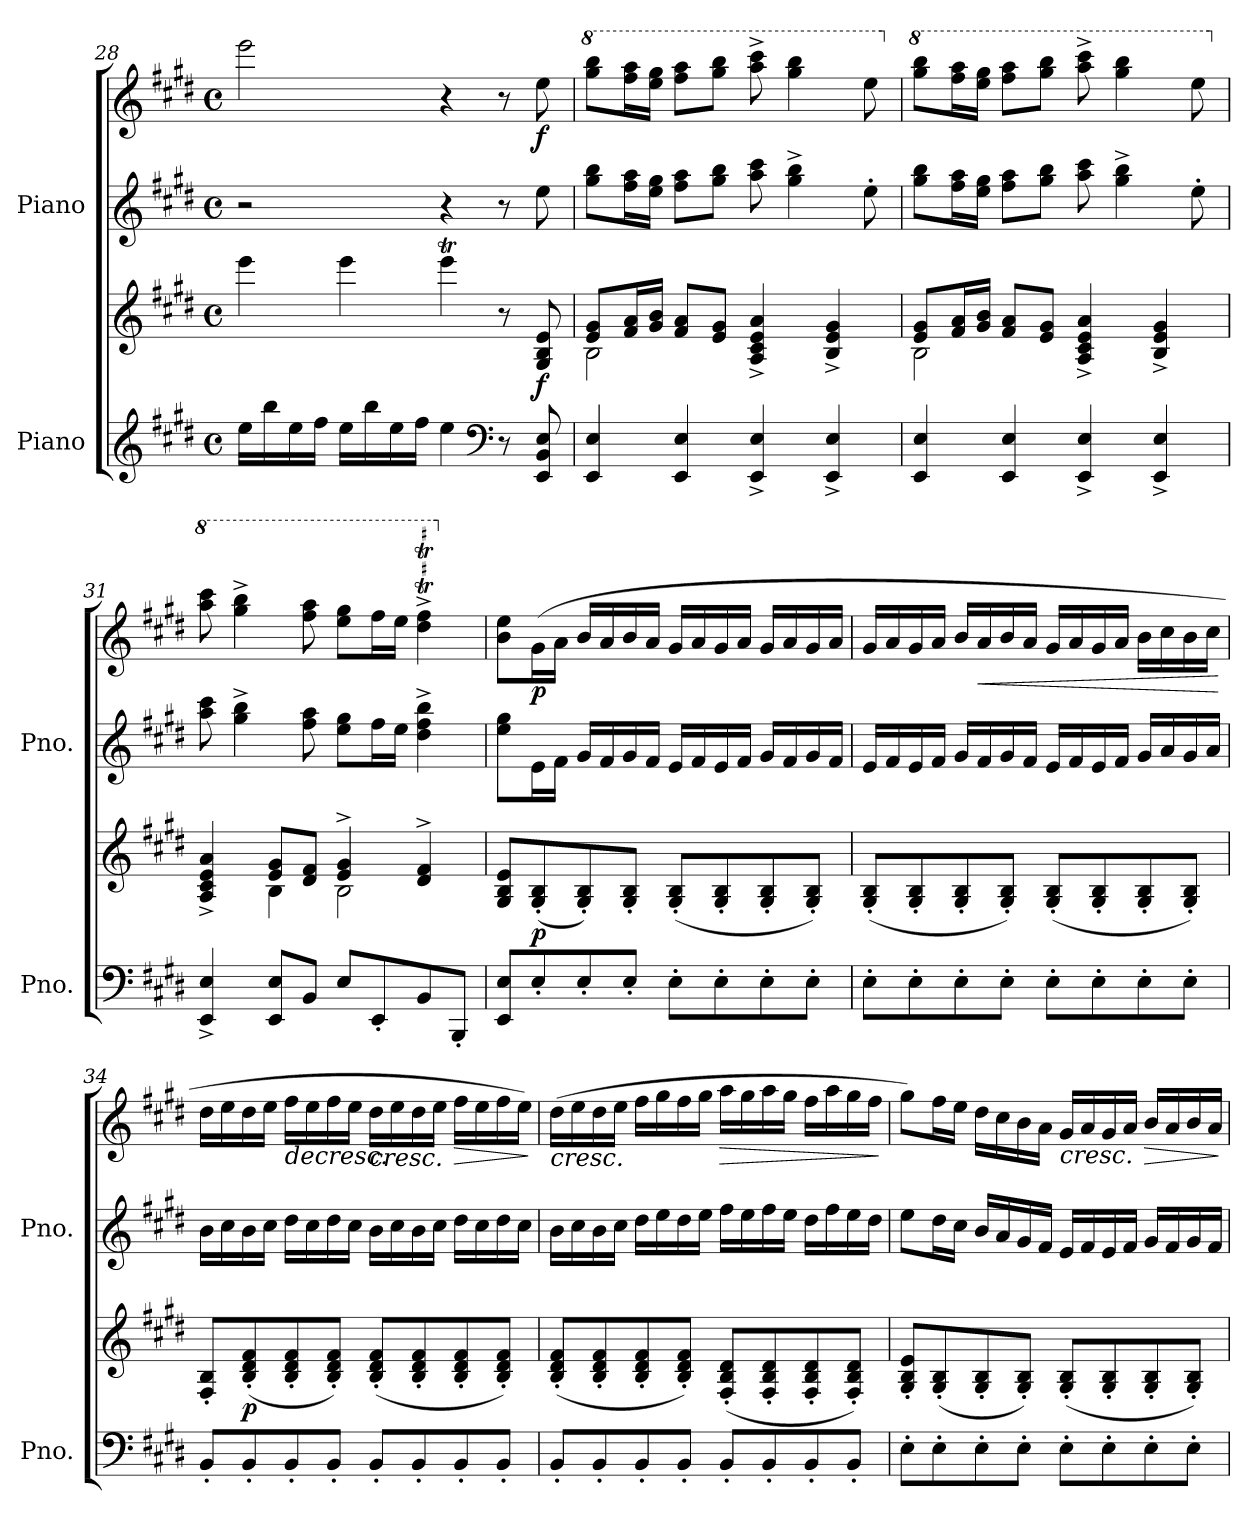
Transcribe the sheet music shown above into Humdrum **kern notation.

**kern	**kern	**dynam	**kern	**kern	**dynam
*part2	*part2	*part2	*part1	*part1	*part1
*staff4	*staff3	*staff3/4	*staff2	*staff1	*staff1/2
*I"Piano	*	*	*I"Piano	*	*
*I'Pno.	*	*	*I'Pno.	*	*
*clefG2	*clefG2	*	*clefG2	*clefG2	*
*k[f#c#g#d#]	*k[f#c#g#d#]	*	*k[f#c#g#d#]	*k[f#c#g#d#]	*
*M4/4	*M4/4	*	*M4/4	*M4/4	*
*met(c)	*met(c)	*	*met(c)	*met(c)	*
=28	=28	=28	=28	=28	=28
16ee\LL	4eee\	.	2r	2eee\	.
16bb\	.	.	.	.	.
16ee\	.	.	.	.	.
16ff#\JJ	.	.	.	.	.
16ee\LL	4eee\	.	.	.	.
16bb\	.	.	.	.	.
16ee\	.	.	.	.	.
16ff#\JJ	.	.	.	.	.
4ee\	4eeeT\	.	4r	4r	.
*clefF4	*	*	*	*	*
8r	8r	.	8r	8r	.
!	!	!LO:DY:b	!	!	!LO:DY:b
8EE/ 8BB/ 8E/	8G#/ 8B/ 8e/	f	8ee\	8ee\	f
!!LO:PB:g=z
=29	=29	=29	=29	=29	=29
*	*^	*	*	*	*
*	*	*	*	*	*8va	*
4EE/ 4E/	8e/ 8g#/L	2B\	.	8gg#\ 8bb\L	8ggg#\ 8bbb\L	.
.	16f#/ 16a/L	.	.	16ff#\ 16aa\L	16fff#\ 16aaa\L	.
.	16g#/ 16b/JJ	.	.	16ee\ 16gg#\JJ	16eee\ 16ggg#\JJ	.
4EE/ 4E/	8f#/ 8a/L	.	.	8ff#\ 8aa\L	8fff#\ 8aaa\L	.
.	8e/ 8g#/J	.	.	8gg#\ 8bb\J	8ggg#\ 8bbb\J	.
4EE/^ 4E/^	4A/^ 4c#/^ 4e/^ 4a/^	2ryy	.	8aa\ 8ccc#\	8aaa\^ 8cccc#\^	.
.	.	.	.	4gg#\^ 4bb\^	4ggg#\ 4bbb\	.
4EE/^ 4E/^	4B/^ 4e/^ 4g#/^	.	.	.	.	.
.	.	.	.	8ee'\	8eee\	.
=30	=30	=30	=30	=30	=30	=30
*	*	*	*	*	*X8va	*
*	*	*	*	*	*8va	*
4EE/ 4E/	8e/ 8g#/L	2B\	.	8gg#\ 8bb\L	8ggg#\ 8bbb\L	.
.	16f#/ 16a/L	.	.	16ff#\ 16aa\L	16fff#\ 16aaa\L	.
.	16g#/ 16b/JJ	.	.	16ee\ 16gg#\JJ	16eee\ 16ggg#\JJ	.
4EE/ 4E/	8f#/ 8a/L	.	.	8ff#\ 8aa\L	8fff#\ 8aaa\L	.
.	8e/ 8g#/J	.	.	8gg#\ 8bb\J	8ggg#\ 8bbb\J	.
4EE/^ 4E/^	4A/^ 4c#/^ 4e/^ 4a/^	2ryy	.	8aa\ 8ccc#\	8aaa\^ 8cccc#\^	.
.	.	.	.	4gg#\^ 4bb\^	4ggg#\ 4bbb\	.
4EE/^ 4E/^	4B/^ 4e/^ 4g#/^	.	.	.	.	.
.	.	.	.	8ee'\	8eee\	.
=31	=31	=31	=31	=31	=31	=31
*	*	*	*	*	*X8va	*
*	*	*	*	*	*8va	*
4EE/^ 4E/^	4A/^ 4c#/^ 4e/^ 4a/^	4ryy	.	8aa\ 8ccc#\	8aaa\ 8cccc#\	.
.	.	.	.	4gg#\^ 4bb\^	4ggg#\^ 4bbb\^	.
8EE/ 8E/L	8e/ 8g#/L	4B\	.	.	.	.
8BB/J	8d#/ 8f#/J	.	.	8ff#\ 8aa\	8fff#\ 8aaa\	.
8E/L	4e/^ 4g#/^	2B\	.	8ee\ 8gg#\L	8eee\ 8ggg#\L	.
8EE'/	.	.	.	16ff#\L	16fff#\L	.
.	.	.	.	16ee\JJ	16eee\JJ	.
8BB/	4d#/^ 4f#/^	.	.	4dd#\^ 4ff#\^ 4bb\^	4ddd#\T^ 4fff#\T^	.
8BBB'/J	.	.	.	.	.	.
*	*v	*v	*	*	*	*
!!LO:LB:g=z
=32	=32	=32	=32	=32	=32
*	*	*	*	*X8va	*
8EE/ 8E/L	8G#/ 8B/ 8e/L	.	8ee\ 8gg#\L	8b\ 8ee\L	.
!	!	!LO:DY:b	!	!	!LO:DY:b
8E'/	(<8G#/' 8B/'	p	16e\L	(>16g#\L	p
.	.	.	16f#\JJ	16a\JJ	.
8E'/	8G#/' 8B/')	.	16g#/LL	16b/LL	.
.	.	.	16f#/	16a/	.
8E'/J	8G#/' 8B/'J	.	16g#/	16b/	.
.	.	.	16f#/JJ	16a/JJ	.
8E'\L	(<8G#/' 8B/'L	.	16e/LL	16g#/LL	.
.	.	.	16f#/	16a/	.
8E'\	8G#/' 8B/'	.	16e/	16g#/	.
.	.	.	16f#/JJ	16a/JJ	.
8E'\	8G#/' 8B/'	.	16g#/LL	16g#/LL	.
.	.	.	16f#/	16a/	.
8E'\J	8G#/' 8B/'J)	.	16g#/	16g#/	.
.	.	.	16f#/JJ	16a/JJ	.
=33	=33	=33	=33	=33	=33
8E'\L	(<8G#/' 8B/'L	.	16e/LL	16g#/LL	.
.	.	.	16f#/	16a/	.
8E'\	8G#/' 8B/'	.	16e/	16g#/	.
.	.	.	16f#/JJ	16a/JJ	.
8E'\	8G#/' 8B/'	.	16g#/LL	16b/LL	.
!	!	!	!	!	!LO:HP:b
.	.	.	16f#/	16a/	<
8E'\J	8G#/' 8B/'J)	.	16g#/	16b/	.
.	.	.	16f#/JJ	16a/JJ	.
8E'\L	(<8G#/' 8B/'L	.	16e/LL	16g#/LL	.
.	.	.	16f#/	16a/	.
8E'\	8G#/' 8B/'	.	16e/	16g#/	.
.	.	.	16f#/JJ	16a/JJ	.
8E'\	8G#/' 8B/'	.	16g#/LL	16b\LL	.
.	.	.	16a/	16cc#\	.
8E'\J	8G#/' 8B/'J)	.	16g#/	16b\	.
.	.	.	16a/JJ	16cc#\JJ	.
.	.	.	.	.	[
!!LO:PB:g=z
=34	=34	=34	=34	=34	=34
8BB'/L	8F#/' 8B/'L	.	16b\LL	16dd#\LL	.
.	.	.	16cc#\	16ee\	.
!	!	!LO:DY:b	!	!	!
8BB'/	(<8B/' 8d#/' 8f#/'	p	16b\	16dd#\	.
.	.	.	16cc#\JJ	16ee\JJ	.
!	!	!	!	!	!LO:HP:b
8BB'/	8B/' 8d#/' 8f#/'	.	16dd#\LL	16ff#\LL	>
.	.	.	16cc#\	16ee\	.
8BB'/J	8B/' 8d#/' 8f#/'J)	.	16dd#\	16ff#\	.
.	.	.	16cc#\JJ	16ee\JJ	.
!	!	!	!	!	!LO:HP:b
8BB'/L	(<8B/' 8d#/' 8f#/'L	.	16b\LL	16dd#\LL	<
.	.	.	16cc#\	16ee\	.
8BB'/	8B/' 8d#/' 8f#/'	.	16b\	16dd#\	.
.	.	.	16cc#\JJ	16ee\JJ	.
!	!	!	!	!	!LO:HP:b
8BB'/	8B/' 8d#/' 8f#/'	.	16dd#\LL	16ff#\LL	>
.	.	.	16cc#\	16ee\	.
8BB'/J	8B/' 8d#/' 8f#/'J)	.	16dd#\	16ff#\	.
.	.	.	16cc#\JJ	16ee\JJ)	.
.	.	.	.	.	] [ ]
=35	=35	=35	=35	=35	=35
!	!	!	!	!	!LO:HP:b
8BB'/L	(<8B/' 8d#/' 8f#/'L	.	16b\LL	(>16dd#\LL	<
.	.	.	16cc#\	16ee\	.
8BB'/	8B/' 8d#/' 8f#/'	.	16b\	16dd#\	.
.	.	.	16cc#\JJ	16ee\JJ	.
8BB'/	8B/' 8d#/' 8f#/'	.	16dd#\LL	16ff#\LL	.
.	.	.	16ee\	16gg#\	.
8BB'/J	8B/' 8d#/' 8f#/'J)	.	16dd#\	16ff#\	.
.	.	.	16ee\JJ	16gg#\JJ	.
!	!	!	!	!	!LO:HP:b
8BB'/L	(<8F#/' 8B/' 8d#/'L	.	16ff#\LL	16aa\LL	>
.	.	.	16ee\	16gg#\	.
8BB'/	8F#/' 8B/' 8d#/'	.	16ff#\	16aa\	.
.	.	.	16ee\JJ	16gg#\JJ	.
8BB'/	8F#/' 8B/' 8d#/'	.	16dd#\LL	16ff#\LL	.
.	.	.	16ff#\	16aa\	.
8BB'/J	8F#/' 8B/' 8d#/'J)	.	16ee\	16gg#\	.
.	.	.	16dd#\JJ	16ff#\JJ	.
.	.	.	.	.	[ ]
!!LO:LB:g=z
=36	=36	=36	=36	=36	=36
8E'\L	8G#/' 8B/' 8e/'L	.	8ee\L	8gg#\L)	.
8E'\	(<8G#/' 8B/'	.	16dd#\L	16ff#\L	.
.	.	.	16cc#\JJ	16ee\JJ	.
8E'\	8G#/' 8B/'	.	16b/LL	16dd#\LL	.
.	.	.	16a/	16cc#\	.
8E'\J	8G#/' 8B/'J)	.	16g#/	16b\	.
.	.	.	16f#/JJ	16a\JJ	.
!	!	!	!	!	!LO:HP:b
8E'\L	(<8G#/' 8B/'L	.	16e/LL	16g#/LL	<
.	.	.	16f#/	16a/	.
8E'\	8G#/' 8B/'	.	16e/	16g#/	.
.	.	.	16f#/JJ	16a/JJ	.
!	!	!	!	!	!LO:HP:b
8E'\	8G#/' 8B/'	.	16g#/LL	16b/LL	>
.	.	.	16f#/	16a/	.
8E'\J	8G#/' 8B/'J)	.	16g#/	16b/	.
.	.	.	16f#/JJ	16a/JJ	.
.	.	.	.	.	[ ]
=	=	=	=	=	=
*-	*-	*-	*-	*-	*-
